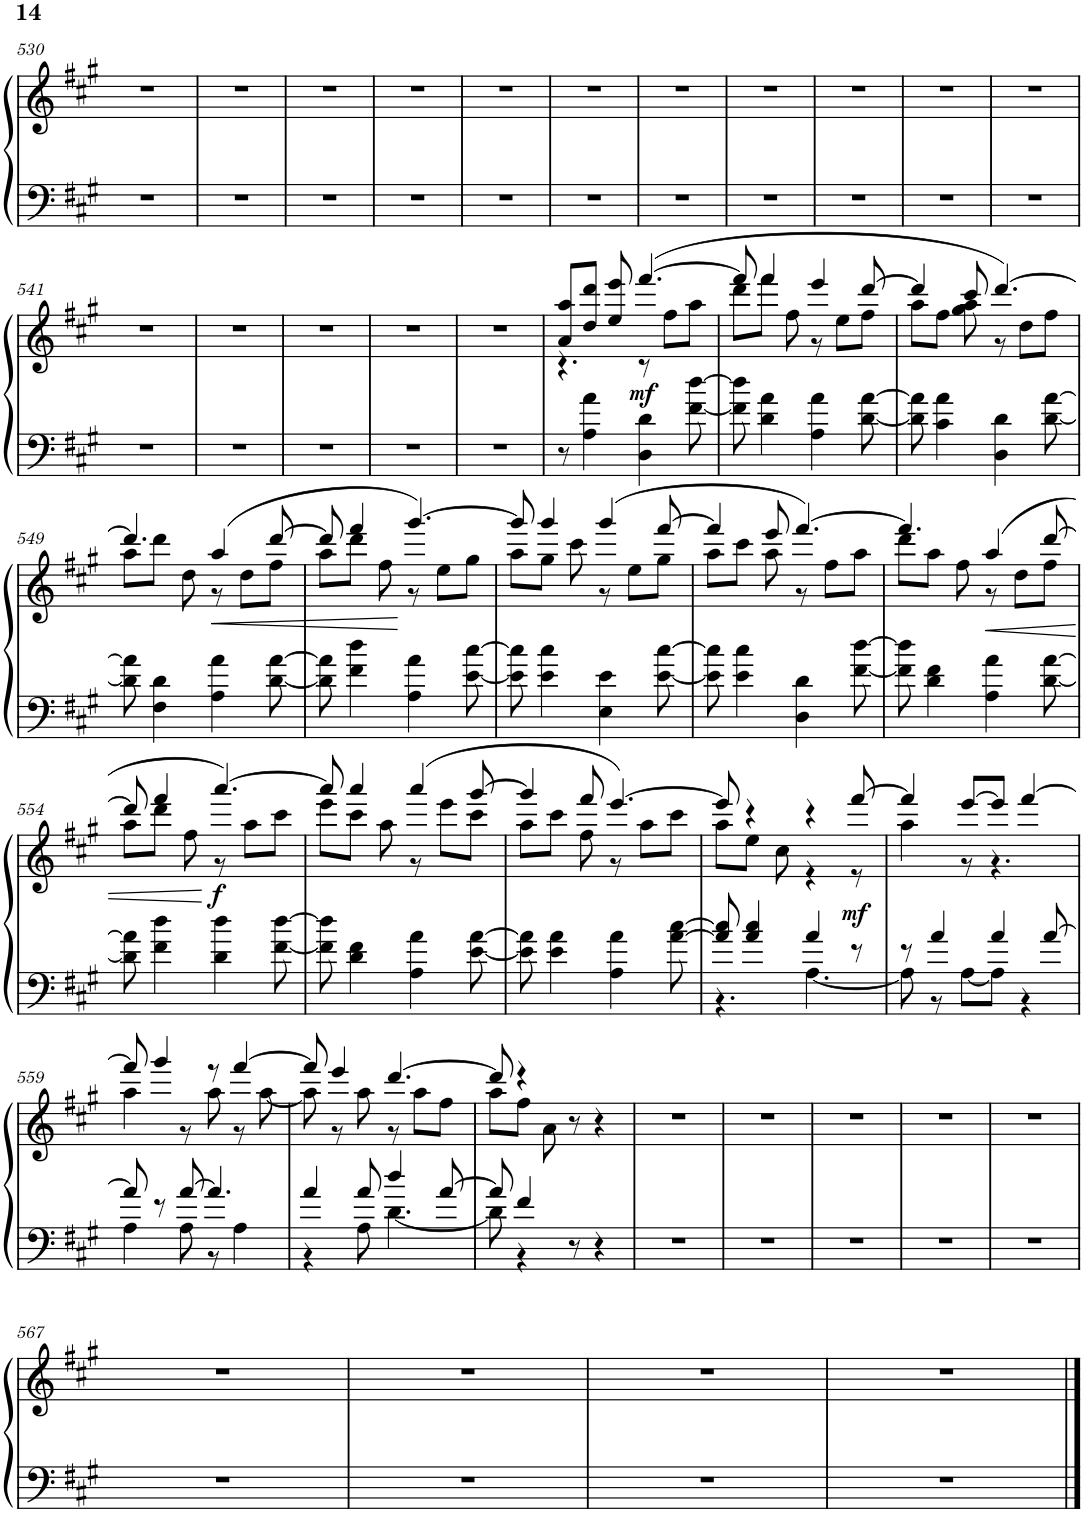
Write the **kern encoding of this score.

**kern	**kern	**dynam
*part1	*part1	*part1
*staff2	*staff1	*staff1/2
*I"Piano	*	*
*I'Pno.	*	*
!!LO:PB:g=z
*clefF4	*clefG2	*
*k[f#c#g#]	*k[f#c#g#]	*
*M3/4	*M3/4	*
=530	=530	=530
2.r	2.r	.
=531	=531	=531
2.r	2.r	.
=532	=532	=532
2.r	2.r	.
=533	=533	=533
2.r	2.r	.
=534	=534	=534
2.r	2.r	.
=535	=535	=535
2.r	2.r	.
=536	=536	=536
2.r	2.r	.
=537	=537	=537
2.r	2.r	.
=538	=538	=538
2.r	2.r	.
=539	=539	=539
2.r	2.r	.
=540	=540	=540
2.r	2.r	.
!!LO:LB:g=z
=541	=541	=541
2.r	2.r	.
=542	=542	=542
2.r	2.r	.
=543	=543	=543
2.r	2.r	.
=544	=544	=544
2.r	2.r	.
=545	=545	=545
2.r	2.r	.
=546	=546	=546
*	*^	*
8r	8a/ 8aa/L	4.r	.
4A\ 4a\	8dd/ 8ddd/J	.	.
.	8ee/ 8eee/	.	.
!	!	!	!LO:DY:b
4D\ 4d\	([4.fff#/	8r	mf
.	.	8ff#\L	.
[8f#\ [8dd\	.	8aa\J	.
=547	=547	=547	=547
8f#\] 8dd\]	8fff#/]	8ddd\L	.
4d\ 4a\	4fff#/	8fff#\J	.
.	.	8ff#\	.
4A\ 4a\	4eee/	8r	.
.	.	8ee\L	.
[8d\ [8a\	[8ddd/	8ff#\J	.
=548	=548	=548	=548
8d\] 8a\]	4ddd/]	8aa\L	.
4c#\ 4a\	.	8ff#\J	.
.	8ccc#/	8gg#\ 8aa\	.
4D\ 4d\	[4.ddd/)	8r	.
.	.	8dd\L	.
[8d\ [8a\	.	8ff#\J	.
!!LO:LB:g=z	!!
=549	=549	=549	=549
8d\] 8a\]	4.ddd/]	8aa\L	.
4F#\ 4d\	.	8ddd\J	.
.	.	8dd\	.
!	!	!	!LO:HP:b
4A\ 4a\	(4aa/	8r	<
.	.	8dd\L	.
[8d\ [8a\	[8ddd/	8ff#\J	.
=550	=550	=550	=550
8d\] 8a\]	8ddd/]	8aa\L	.
4f#\ 4dd\	4fff#/	8ddd\J	.
.	.	8ff#\	.
4A\ 4a\	[4.ggg#/)	8r	[
.	.	8ee\L	.
[8e\ [8cc#\	.	8gg#\J	.
=551	=551	=551	=551
8e\] 8cc#\]	8ggg#/]	8aa\L	.
4e\ 4cc#\	4ggg#/	8gg#\J	.
.	.	8ccc#\	.
4E\ 4e\	(4ggg#/	8r	.
.	.	8ee\L	.
[8e\ [8cc#\	[8fff#/	8gg#\J	.
=552	=552	=552	=552
8e\] 8cc#\]	4fff#/]	8aa\L	.
4e\ 4cc#\	.	8ccc#\J	.
.	8eee/	8aa\	.
4D\ 4d\	[4.fff#/)	8r	.
.	.	8ff#\L	.
[8f#\ [8dd\	.	8aa\J	.
=553	=553	=553	=553
8f#\] 8dd\]	4.fff#/]	8ddd\L	.
4d\ 4f#\	.	8aa\J	.
.	.	8ff#\	.
!	!	!	!LO:HP:b
4A\ 4a\	(4aa/	8r	<
.	.	8dd\L	.
[8d\ [8a\	[8ddd/	8ff#\J	.
!!LO:LB:g=z	!!
=554	=554	=554	=554
8d\] 8a\]	8ddd/]	8aa\L	.
4f#\ 4dd\	4fff#/	8ddd\J	.
.	.	8ff#\	.
!	!	!	!LO:DY:n=1:b
4d\ 4dd\	[4.aaa/)	8r	[ f
.	.	8aa\L	.
[8f#\ [8dd\	.	8ccc#\J	.
=555	=555	=555	=555
8f#\] 8dd\]	8aaa/]	8eee\L	.
4d\ 4f#\	4aaa/	8ccc#\J	.
.	.	8aa\	.
4A\ 4a\	(4aaa/	8r	.
.	.	8eee\L	.
[8e\ [8a\	[8ggg#/	8ccc#\J	.
=556	=556	=556	=556
8e\] 8a\]	4ggg#/]	8aa\L	.
4e\ 4a\	.	8ccc#\J	.
.	8fff#/	8ff#\	.
4A\ 4a\	[4.eee/)	8r	.
.	.	8aa\L	.
[8a\ [8cc#\	.	8ccc#\J	.
=557	=557	=557	=557
*^	*	*	*
8a/] 8cc#/]	4.r	8eee/]	8aa\L	.
4a/ 4cc#/	.	4r	8ee\J	.
.	.	.	8cc#\	.
4a/	[4.A\	4r	4r	.
!	!	!	!	!LO:DY:b
8r	.	[8fff#/	8r	mf
=558	=558	=558	=558	=558
8r	8A\]	4fff#/]	4aa\	.
4a/	8r	.	.	.
.	[8A\L	[8eee/L	8r	.
4a/	8A\J]	8eee/J]	4.r	.
.	4r	[4fff#/	.	.
[8a/	.	.	.	.
!!LO:LB:g=z	!!
=559	=559	=559	=559	=559
8a/]	4A\	8fff#/]	4aa\	.
8r	.	4ggg#/	.	.
[8a/	8A\	.	8r	.
4.a/]	8r	8r	8aa\	.
.	4A\	[4fff#/	8r	.
.	.	.	[8aa\	.
=560	=560	=560	=560	=560
4a/	4r	8fff#/]	8aa\]	.
.	.	4eee/	8r	.
8a/	8A\	.	8aa\	.
4dd/	[4.d\	[4.ddd/	8r	.
.	.	.	8aa\L	.
[8a/	.	.	8ff#\J	.
=561	=561	=561	=561	=561
8a/]	8d\]	8ddd/]	8aa\L	.
4f#/	4r	4r	8ff#\J	.
.	.	.	8a\	.
8r	4.ryy	8r	4.ryy	.
4r	.	4r	.	.
*v	*v	*	*	*
*	*v	*v	*
=562	=562	=562
2.r	2.r	.
=563	=563	=563
2.r	2.r	.
=564	=564	=564
2.r	2.r	.
=565	=565	=565
2.r	2.r	.
=566	=566	=566
2.r	2.r	.
!!LO:LB:g=z
=567	=567	=567
2.r	2.r	.
=568	=568	=568
2.r	2.r	.
=569	=569	=569
2.r	2.r	.
=570	=570	=570
2.r	2.r	.
==	==	==
*-	*-	*-
